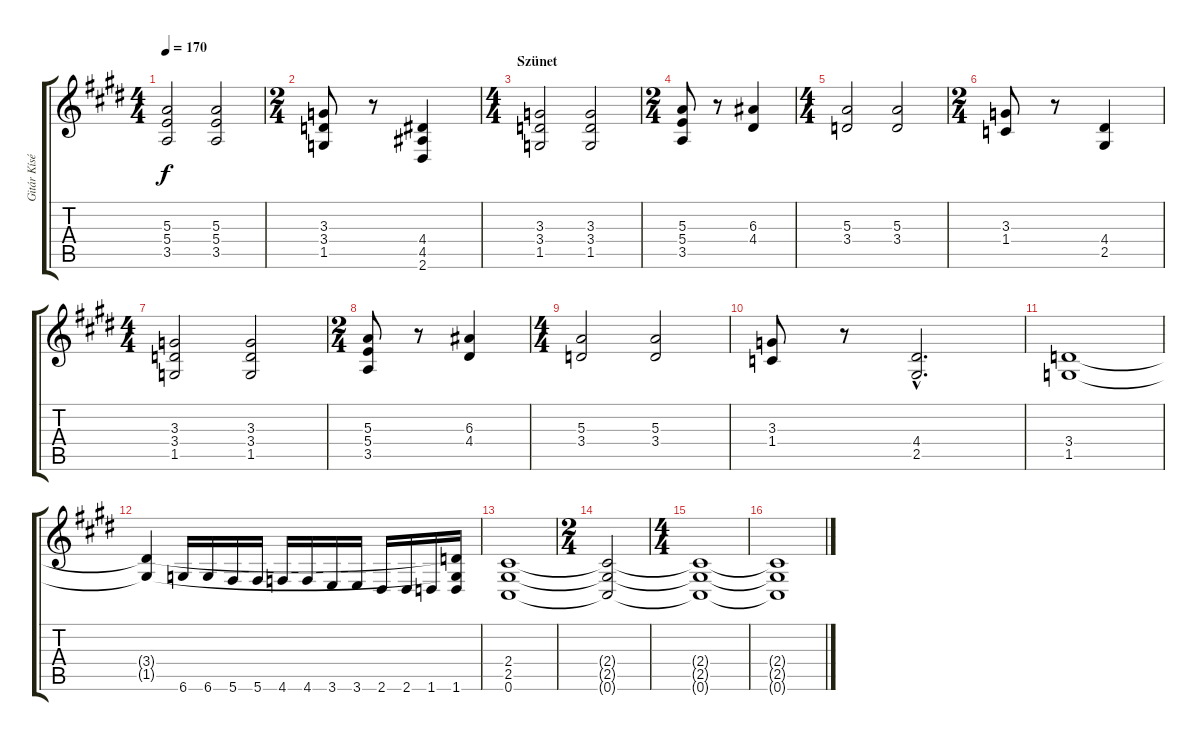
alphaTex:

\track ("Gitár Kíséret 1" "Gitár Kísé") {instrument distortionguitar}
\staff {score tabs}
\tuning (Db4 Ab3 E3 B2 Gb2 Db2) {hide}
\ts (4 4)
\tempo 170
\clef g2
\ks c#minor
(5.3 5.4 3.5).2{dy f} (5.3 5.4 3.5).2 |
\ts (2 4)
(3.3 3.4 1.5).8 r.8 (4.4 4.5 2.6).4 |
\ts (4 4)
\section ("" "Szünet")
(3.3 3.4 1.5).2 (3.3 3.4 1.5).2 |
\ts (2 4)
(5.3 5.4 3.5).8 r.8 (6.3 4.4).4 |
\ts (4 4)
(5.3 3.4).2 (5.3 3.4).2 |
\ts (2 4)
(3.3 1.4).8 r.8 (4.4 2.5).4 |
\ts (4 4)
(3.3 3.4 1.5).2 (3.3 3.4 1.5).2 |
\ts (2 4)
(5.3 5.4 3.5).8 r.8 (6.3 4.4).4 |
\ts (4 4)
(5.3 3.4).2 (5.3 3.4).2 |
(3.3 1.4).8 r.8 (4.4{hac} 2.5{hac}).2{d} |
(3.4 1.5).1 |
(3.4{t} 1.5{t}).4 6.6.16 6.6.16 5.6.16 5.6.16 4.6.16 4.6.16 3.6.16 3.6.16 2.6.16 2.6.16 1.6.16 (3.4{t} 1.5{t} 1.6).16 |
(2.4 2.5 0.6).1 |
\ts (2 4)
(2.4{t} 2.5{t} 0.6{t}).2 |
\ts (4 4)
(2.4{t} 2.5{t} 0.6{t}).1 |
(2.4{t} 2.5{t} 0.6{t}).1
